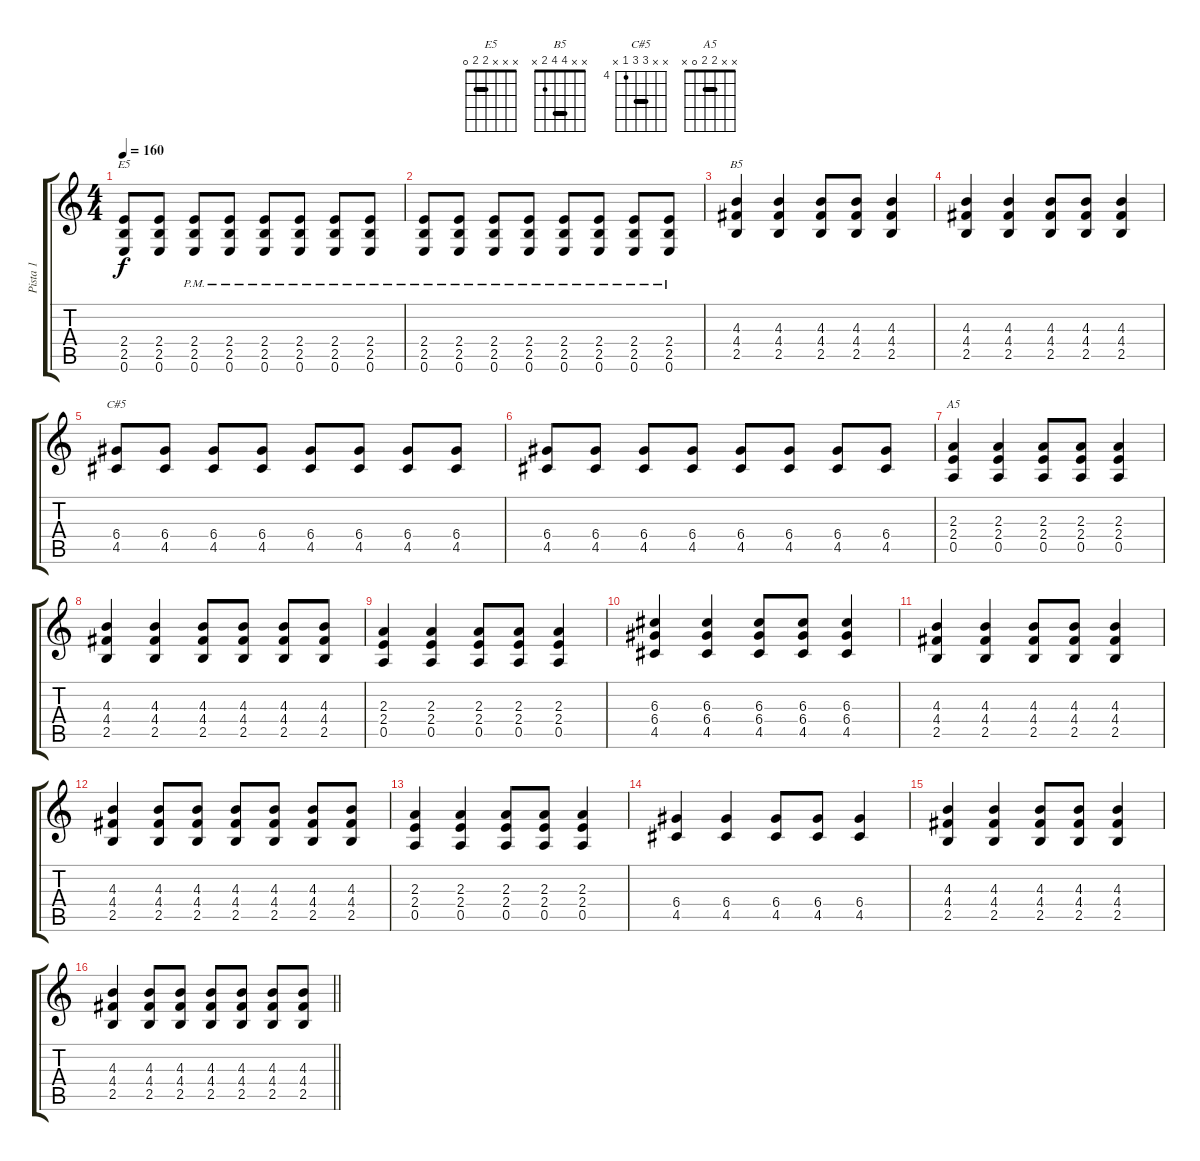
\track ("Pista 1" "Pista 1") {instrument distortionguitar}
\staff {score tabs}
\tuning (E4 B3 G3 D3 A2 E2) {hide}
\chord ("E5" x x x 2 2 0) {barre 2}
\chord ("B5" x x 4 4 2 x) {barre 4}
\chord ("C#5" x x 6 6 4 x) {firstfret 4 barre 6}
\chord ("A5" x x 2 2 0 x) {barre 2}
\ts (4 4)
\tempo 160
\clef g2
\ks c
(2.4 2.5 0.6).8{ch "E5" dy f} (2.4 2.5 0.6).8 (2.4{pm} 2.5{pm} 0.6{pm}).8 (2.4{pm} 2.5{pm} 0.6{pm}).8 (2.4{pm} 2.5{pm} 0.6{pm}).8 (2.4{pm} 2.5{pm} 0.6{pm}).8 (2.4{pm} 2.5{pm} 0.6{pm}).8 (2.4{pm} 2.5{pm} 0.6{pm}).8 |
(2.4{pm} 2.5{pm} 0.6{pm}).8 (2.4{pm} 2.5{pm} 0.6{pm}).8 (2.4{pm} 2.5{pm} 0.6{pm}).8 (2.4{pm} 2.5{pm} 0.6{pm}).8 (2.4{pm} 2.5{pm} 0.6{pm}).8 (2.4{pm} 2.5{pm} 0.6{pm}).8 (2.4{pm} 2.5{pm} 0.6{pm}).8 (2.4{pm} 2.5{pm} 0.6{pm}).8 |
(4.3 4.4 2.5).4{ch "B5"} (4.3 4.4 2.5).4 (4.3 4.4 2.5).8 (4.3 4.4 2.5).8 (4.3 4.4 2.5).4 |
(4.3 4.4 2.5).4 (4.3 4.4 2.5).4 (4.3 4.4 2.5).8 (4.3 4.4 2.5).8 (4.3 4.4 2.5).4 |
(6.4 4.5).8{ch "C#5"} (6.4 4.5).8 (6.4 4.5).8 (6.4 4.5).8 (6.4 4.5).8 (6.4 4.5).8 (6.4 4.5).8 (6.4 4.5).8 |
(6.4 4.5).8 (6.4 4.5).8 (6.4 4.5).8 (6.4 4.5).8 (6.4 4.5).8 (6.4 4.5).8 (6.4 4.5).8 (6.4 4.5).8 |
(2.3 2.4 0.5).4{ch "A5"} (2.3 2.4 0.5).4 (2.3 2.4 0.5).8 (2.3 2.4 0.5).8 (2.3 2.4 0.5).4 |
(4.3 4.4 2.5).4 (4.3 4.4 2.5).4 (4.3 4.4 2.5).8 (4.3 4.4 2.5).8 (4.3 4.4 2.5).8 (4.3 4.4 2.5).8 |
(2.3 2.4 0.5).4 (2.3 2.4 0.5).4 (2.3 2.4 0.5).8 (2.3 2.4 0.5).8 (2.3 2.4 0.5).4 |
(6.3 6.4 4.5).4 (6.3 6.4 4.5).4 (6.3 6.4 4.5).8 (6.3 6.4 4.5).8 (6.3 6.4 4.5).4 |
(4.3 4.4 2.5).4 (4.3 4.4 2.5).4 (4.3 4.4 2.5).8 (4.3 4.4 2.5).8 (4.3 4.4 2.5).4 |
(4.3 4.4 2.5).4 (4.3 4.4 2.5).8 (4.3 4.4 2.5).8 (4.3 4.4 2.5).8 (4.3 4.4 2.5).8 (4.3 4.4 2.5).8 (4.3 4.4 2.5).8 |
(2.3 2.4 0.5).4 (2.3 2.4 0.5).4 (2.3 2.4 0.5).8 (2.3 2.4 0.5).8 (2.3 2.4 0.5).4 |
(6.4 4.5).4 (6.4 4.5).4 (6.4 4.5).8 (6.4 4.5).8 (6.4 4.5).4 |
(4.3 4.4 2.5).4 (4.3 4.4 2.5).4 (4.3 4.4 2.5).8 (4.3 4.4 2.5).8 (4.3 4.4 2.5).4 |
\barLineRight lightlight
(4.3 4.4 2.5).4 (4.3 4.4 2.5).8 (4.3 4.4 2.5).8 (4.3 4.4 2.5).8 (4.3 4.4 2.5).8 (4.3 4.4 2.5).8 (4.3 4.4 2.5).8
